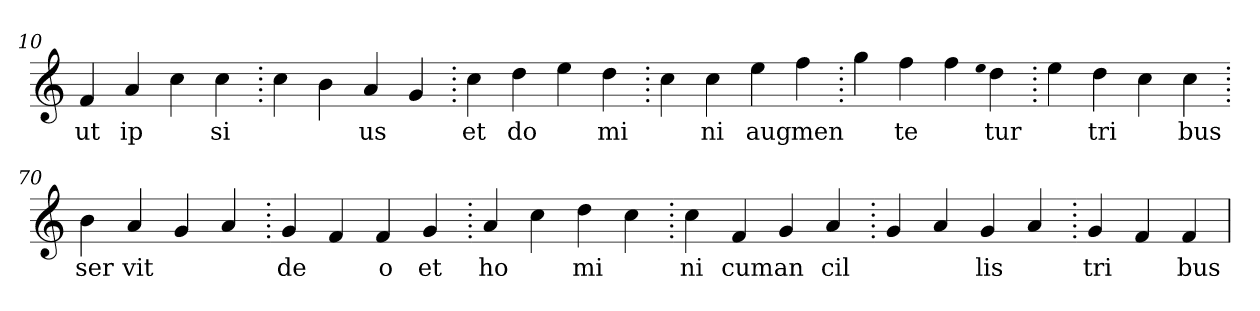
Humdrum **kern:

**kern	**text
*part1	*part1
*staff1	*staff1
*clefG2	*
=10.	=10.
4f	ut
4a	ip
4cc	.
4cc	si
=20.	=20.
4cc	.
4b	.
4a	us
4g	.
=30.	=30.
4cc	et
4dd	do
4ee	.
4dd	mi
=40.	=40.
4cc	.
4cc	ni
4ee	aug
4ff	men
=50.	=50.
4gg	.
4ff	te
4ff	.
qqee	.
4dd	tur
=60.	=60.
4ee	.
4dd	tri
4cc	.
4cc	bus
=70.	=70.
4b	ser
4a	vit
4g	.
4a	.
=80.	=80.
4g	de
4f	.
4f	o
4g	et
=90.	=90.
4a	ho
4cc	.
4dd	mi
4cc	.
=100.	=100.
4cc	ni
4f	cum
4g	an
4a	cil
=110.	=110.
4g	.
4a	.
4g	lis
4a	.
=120.	=120.
4g	tri
4f	.
4f	bus
=	=
*-	*-
